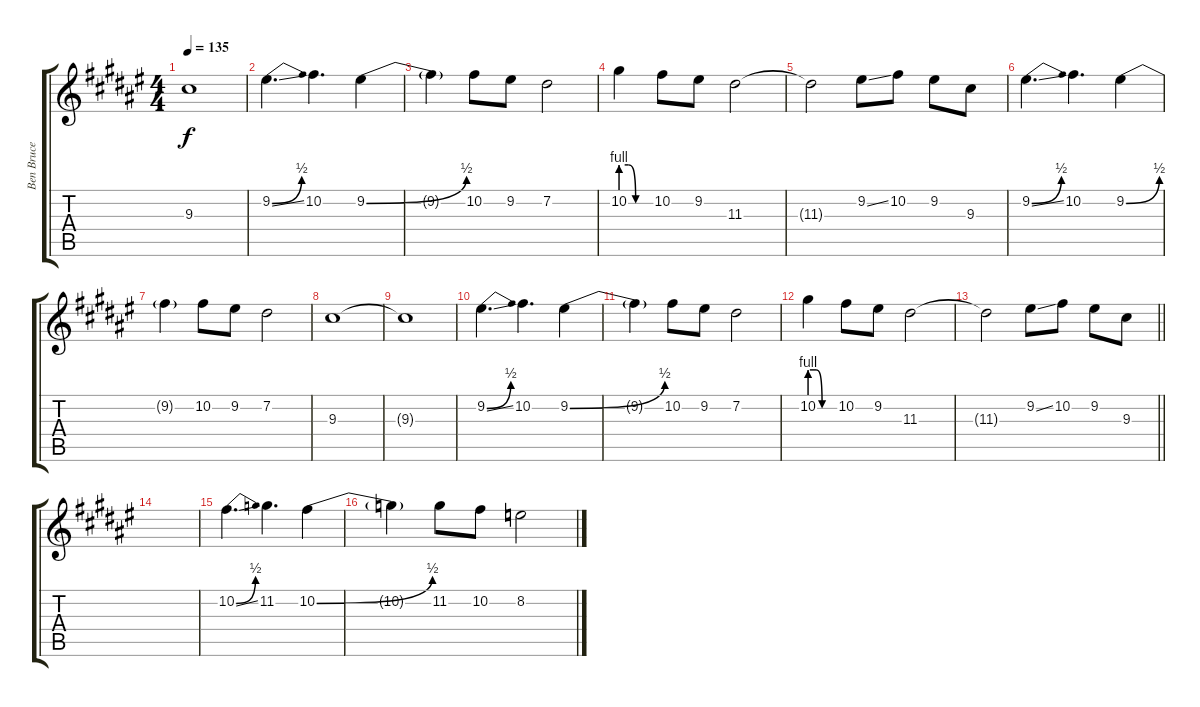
\track ("Ben Bruce" "Ben Bruce") {instrument distortionguitar}
\staff {score tabs}
\tuning (Db4 Ab3 E3 B2 Gb2 B1) {hide}
\ts (4 4)
\tempo 135
\clef g2
\ks d#minor
9.3{t}.1{dy f} |
9.2{be (bend 0 0 60 2) ss}.4{d} 10.2.4{d} 9.2{be (bend 0 0 60 2)}.4 |
9.2{t}.4 10.2.8 9.2.8 7.2.2 |
10.2{be (custom 0 4 15 4 30 0 60 0)}.4 10.2.8 9.2.8 11.3.2 |
11.3{t}.2 9.2{ss}.8 10.2.8 9.2.8 9.3.8 |
9.2{be (bend 0 0 60 2) ss}.4{d} 10.2.4{d} 9.2{be (bend 0 0 60 2)}.4 |
9.2{t}.4 10.2.8 9.2.8 7.2.2 |
9.3.1 |
9.3{t}.1 |
9.2{be (bend 0 0 60 2) ss}.4{d} 10.2.4{d} 9.2{be (bend 0 0 60 2)}.4 |
9.2{t}.4 10.2.8 9.2.8 7.2.2 |
10.2{be (custom 0 4 15 4 30 0 60 0)}.4 10.2.8 9.2.8 11.3.2 |
\barLineRight lightlight
11.3{t}.2 9.2{ss}.8 10.2.8 9.2.8 9.3.8 |
|
10.2{be (bend 0 0 60 2) ss}.4{d} 11.2.4{d} 10.2{be (bend 0 0 60 2)}.4 |
10.2{t}.4 11.2.8 10.2.8 8.2.2
